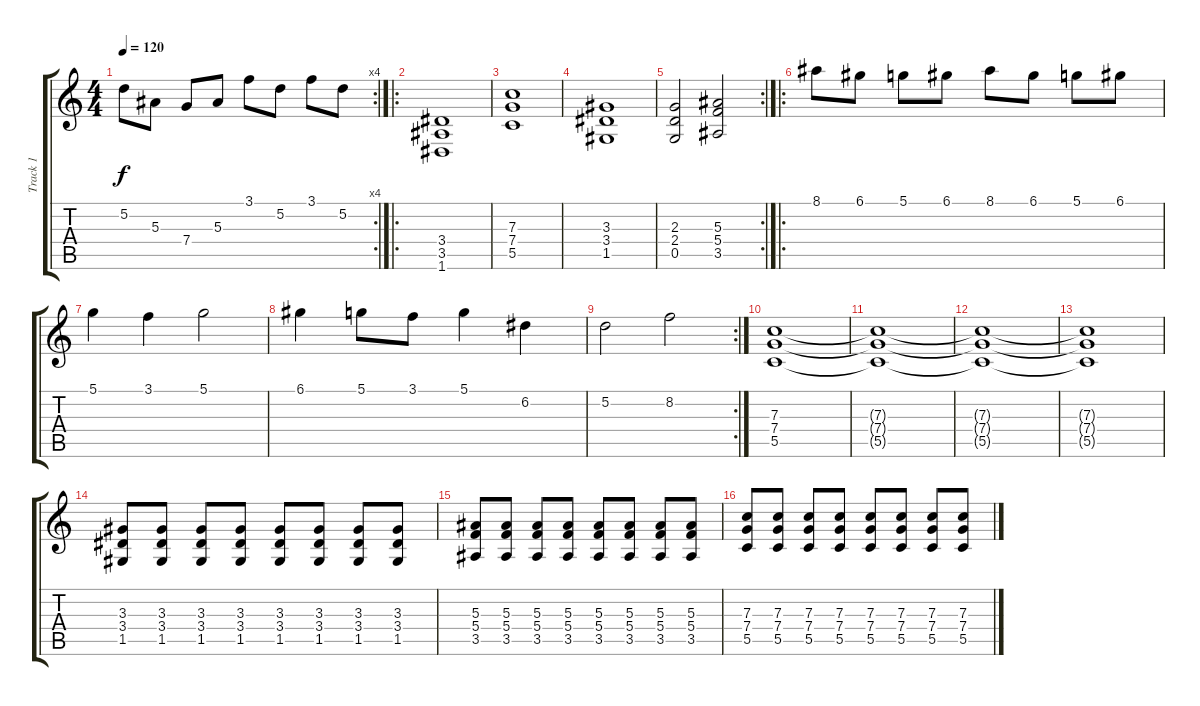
\track ("Track 1" "Track 1") {instrument distortionguitar}
\staff {score tabs}
\tuning (D4 A3 F3 C3 G2 D2) {hide}
\rc 4
\ts (4 4)
\tempo 120
\clef g2
\ks c
5.2.8{dy f} 5.3.8 7.4.8 5.3.8 3.1.8 5.2.8 3.1.8 5.2.8 |
\ro
(3.4 3.5 1.6).1 |
(7.3 7.4 5.5).1 |
(3.3 3.4 1.5).1 |
\rc 2
(2.3 2.4 0.5).2 (5.3 5.4 3.5).2 |
\ro
8.1.8 6.1.8 5.1.8 6.1.8 8.1.8 6.1.8 5.1.8 6.1.8 |
5.1.4 3.1.4 5.1.2 |
6.1.4 5.1.8 3.1.8 5.1.4 6.2.4 |
\rc 2
5.2.2 8.2.2 |
(7.3 7.4 5.5).1 |
(7.3{t} 7.4{t} 5.5{t}).1 |
(7.3{t} 7.4{t} 5.5{t}).1 |
(7.3{t} 7.4{t} 5.5{t}).1 |
(3.3 3.4 1.5).8 (3.3 3.4 1.5).8 (3.3 3.4 1.5).8 (3.3 3.4 1.5).8 (3.3 3.4 1.5).8 (3.3 3.4 1.5).8 (3.3 3.4 1.5).8 (3.3 3.4 1.5).8 |
(5.3 5.4 3.5).8 (5.3 5.4 3.5).8 (5.3 5.4 3.5).8 (5.3 5.4 3.5).8 (5.3 5.4 3.5).8 (5.3 5.4 3.5).8 (5.3 5.4 3.5).8 (5.3 5.4 3.5).8 |
(7.3 7.4 5.5).8 (7.3 7.4 5.5).8 (7.3 7.4 5.5).8 (7.3 7.4 5.5).8 (7.3 7.4 5.5).8 (7.3 7.4 5.5).8 (7.3 7.4 5.5).8 (7.3 7.4 5.5).8
